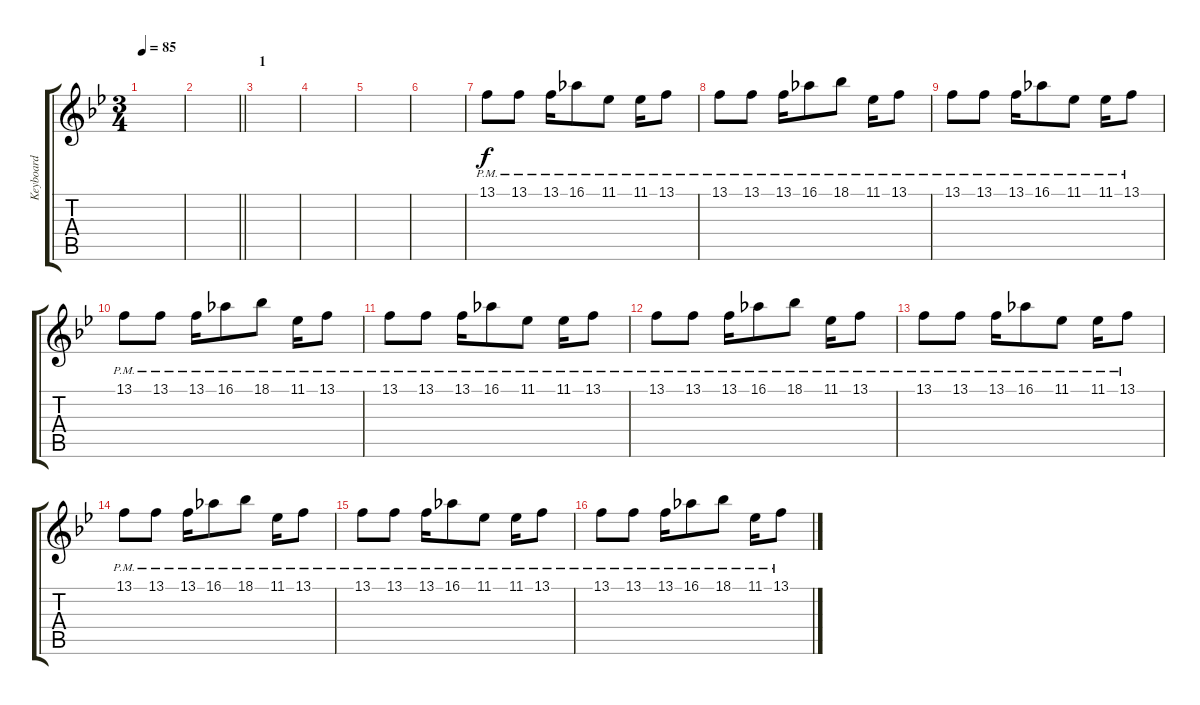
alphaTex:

\track ("Keyboard" "Keyboard") {instrument pizzicatostrings}
\staff {score tabs}
\tuning (E4 B3 G3 D3 A2 E2) {hide}
\ts (3 4)
\tempo 85
\clef g2
\ks bb
|
\barLineRight lightlight
|
\section ("" "1")
|
|
|
|
13.1{pm}.8 13.1{pm}.8 13.1{pm}.16 16.1{pm}.8 11.1{pm}.8 11.1{pm}.16 13.1{pm}.8 |
13.1{pm}.8 13.1{pm}.8 13.1{pm}.16 16.1{pm}.8 18.1{pm}.8 11.1{pm}.16 13.1{pm}.8 |
13.1{pm}.8 13.1{pm}.8 13.1{pm}.16 16.1{pm}.8 11.1{pm}.8 11.1{pm}.16 13.1{pm}.8 |
13.1{pm}.8 13.1{pm}.8 13.1{pm}.16 16.1{pm}.8 18.1{pm}.8 11.1{pm}.16 13.1{pm}.8 |
13.1{pm}.8 13.1{pm}.8 13.1{pm}.16 16.1{pm}.8 11.1{pm}.8 11.1{pm}.16 13.1{pm}.8 |
13.1{pm}.8 13.1{pm}.8 13.1{pm}.16 16.1{pm}.8 18.1{pm}.8 11.1{pm}.16 13.1{pm}.8 |
13.1{pm}.8 13.1{pm}.8 13.1{pm}.16 16.1{pm}.8 11.1{pm}.8 11.1{pm}.16 13.1{pm}.8 |
13.1{pm}.8 13.1{pm}.8 13.1{pm}.16 16.1{pm}.8 18.1{pm}.8 11.1{pm}.16 13.1{pm}.8 |
13.1{pm}.8 13.1{pm}.8 13.1{pm}.16 16.1{pm}.8 11.1{pm}.8 11.1{pm}.16 13.1{pm}.8 |
13.1{pm}.8 13.1{pm}.8 13.1{pm}.16 16.1{pm}.8 18.1{pm}.8 11.1{pm}.16 13.1{pm}.8
